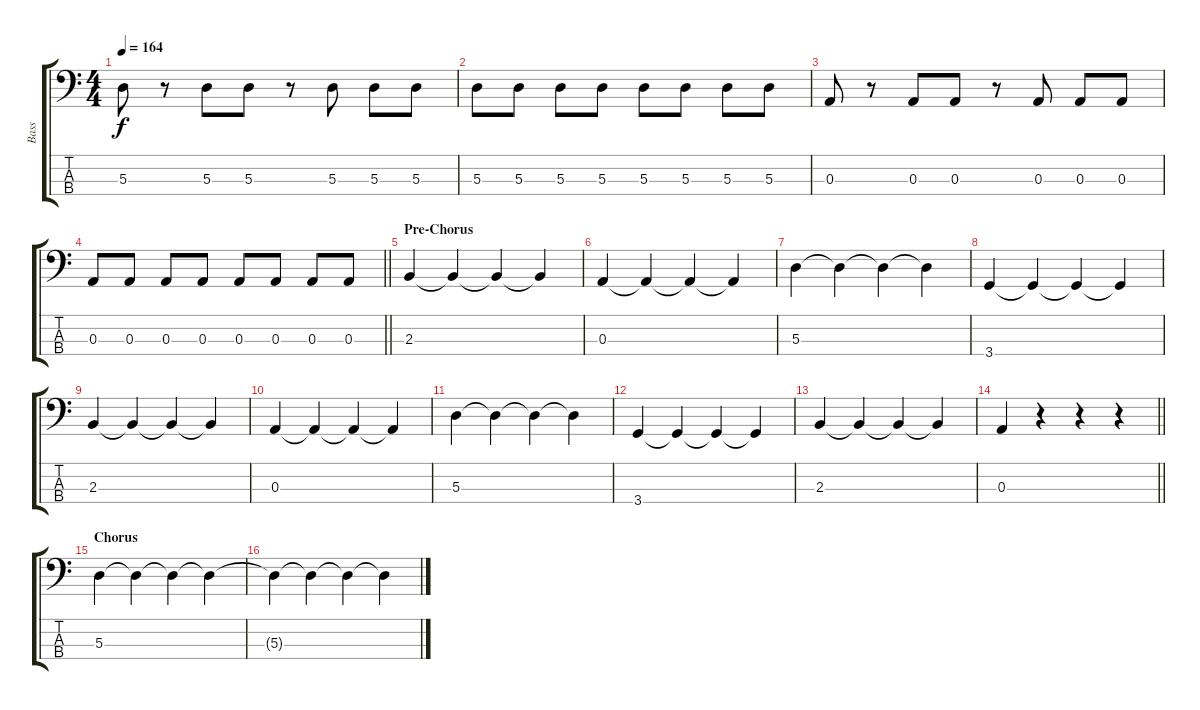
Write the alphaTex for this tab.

\track ("Bass" "Bass") {instrument electricbassfinger}
\staff {score tabs}
\tuning (G2 D2 A1 E1) {hide}
\ts (4 4)
\tempo 164
\clef f4
\ks c
5.3.8{dy f} r.8 5.3.8 5.3.8 r.8 5.3.8 5.3.8 5.3.8 |
5.3.8 5.3.8 5.3.8 5.3.8 5.3.8 5.3.8 5.3.8 5.3.8 |
0.3.8 r.8 0.3.8 0.3.8 r.8 0.3.8 0.3.8 0.3.8 |
\barLineRight lightlight
0.3.8 0.3.8 0.3.8 0.3.8 0.3.8 0.3.8 0.3.8 0.3.8 |
\section ("" "Pre-Chorus")
2.3.4 2.3{t}.4 2.3{t}.4 2.3{t}.4 |
0.3.4 0.3{t}.4 0.3{t}.4 0.3{t}.4 |
5.3.4 5.3{t}.4 5.3{t}.4 5.3{t}.4 |
3.4.4 3.4{t}.4 3.4{t}.4 3.4{t}.4 |
2.3.4 2.3{t}.4 2.3{t}.4 2.3{t}.4 |
0.3.4 0.3{t}.4 0.3{t}.4 0.3{t}.4 |
5.3.4 5.3{t}.4 5.3{t}.4 5.3{t}.4 |
3.4.4 3.4{t}.4 3.4{t}.4 3.4{t}.4 |
2.3.4 2.3{t}.4 2.3{t}.4 2.3{t}.4 |
\barLineRight lightlight
0.3.4 r.4 r.4 r.4 |
\section ("" "Chorus")
5.3.4 5.3{t}.4 5.3{t}.4 5.3{t}.4 |
5.3{t}.4 5.3{t}.4 5.3{t}.4 5.3{t}.4
